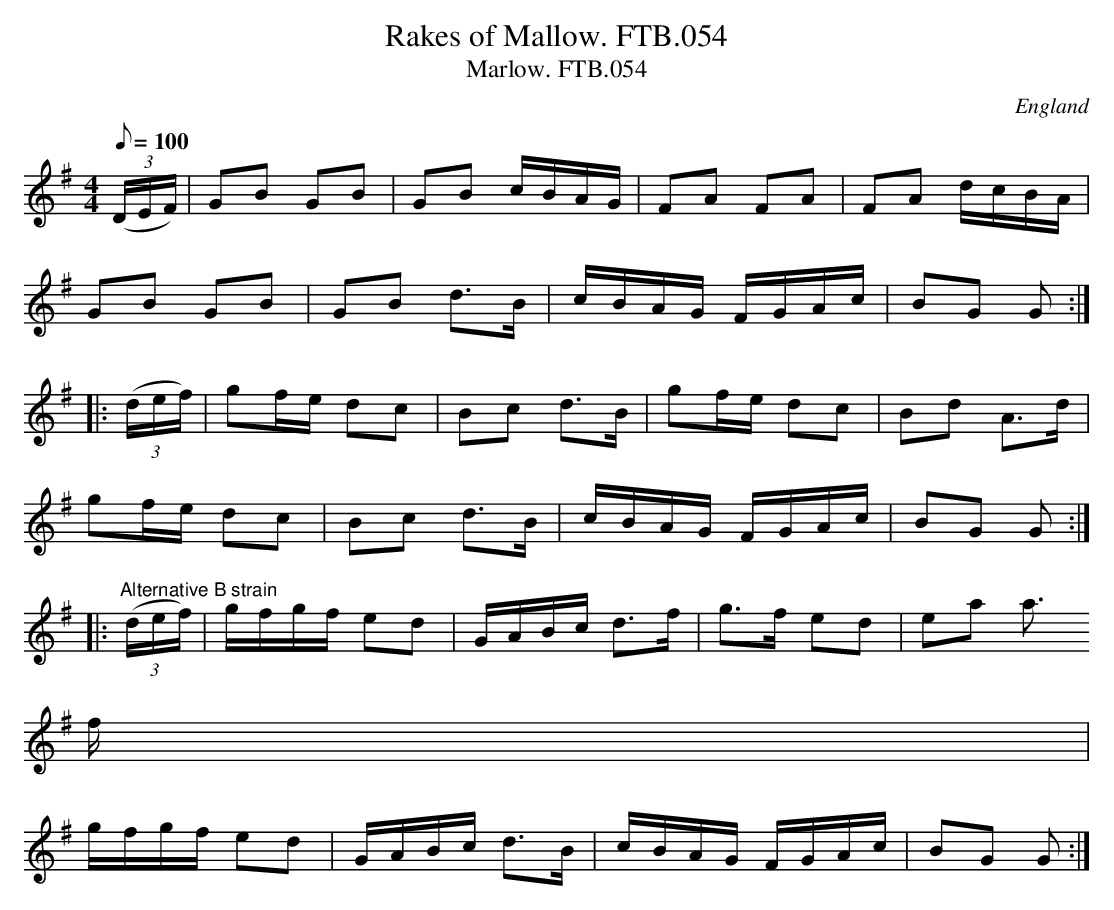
X:1
T:Rakes of Mallow. FTB.054
T:Marlow. FTB.054
M:4/4
Q:100
O:England
K:G
((3D/E/F/)|GB GB|GB c/B/A/G/|FA FA|FA d/c/B/A/|
GB GB|GB d>B|c/B/A/G/ F/G/A/c/|BG G:|
|:((3d/e/f/)|gf/e/ dc|Bc d>B|gf/e/ dc|Bd A>d|
gf/e/ dc|Bc d>B|c/B/A/G/ F/G/A/c/|BG G:|
|:"Alternative B strain"((3d/e/f/)|g/f/g/f/ ed|G/A/B/c/ d>f|g>f ed|ea a>
f|
g/f/g/f/ ed|G/A/B/c/ d>B|c/B/A/G/ F/G/A/c/|BG G:|
